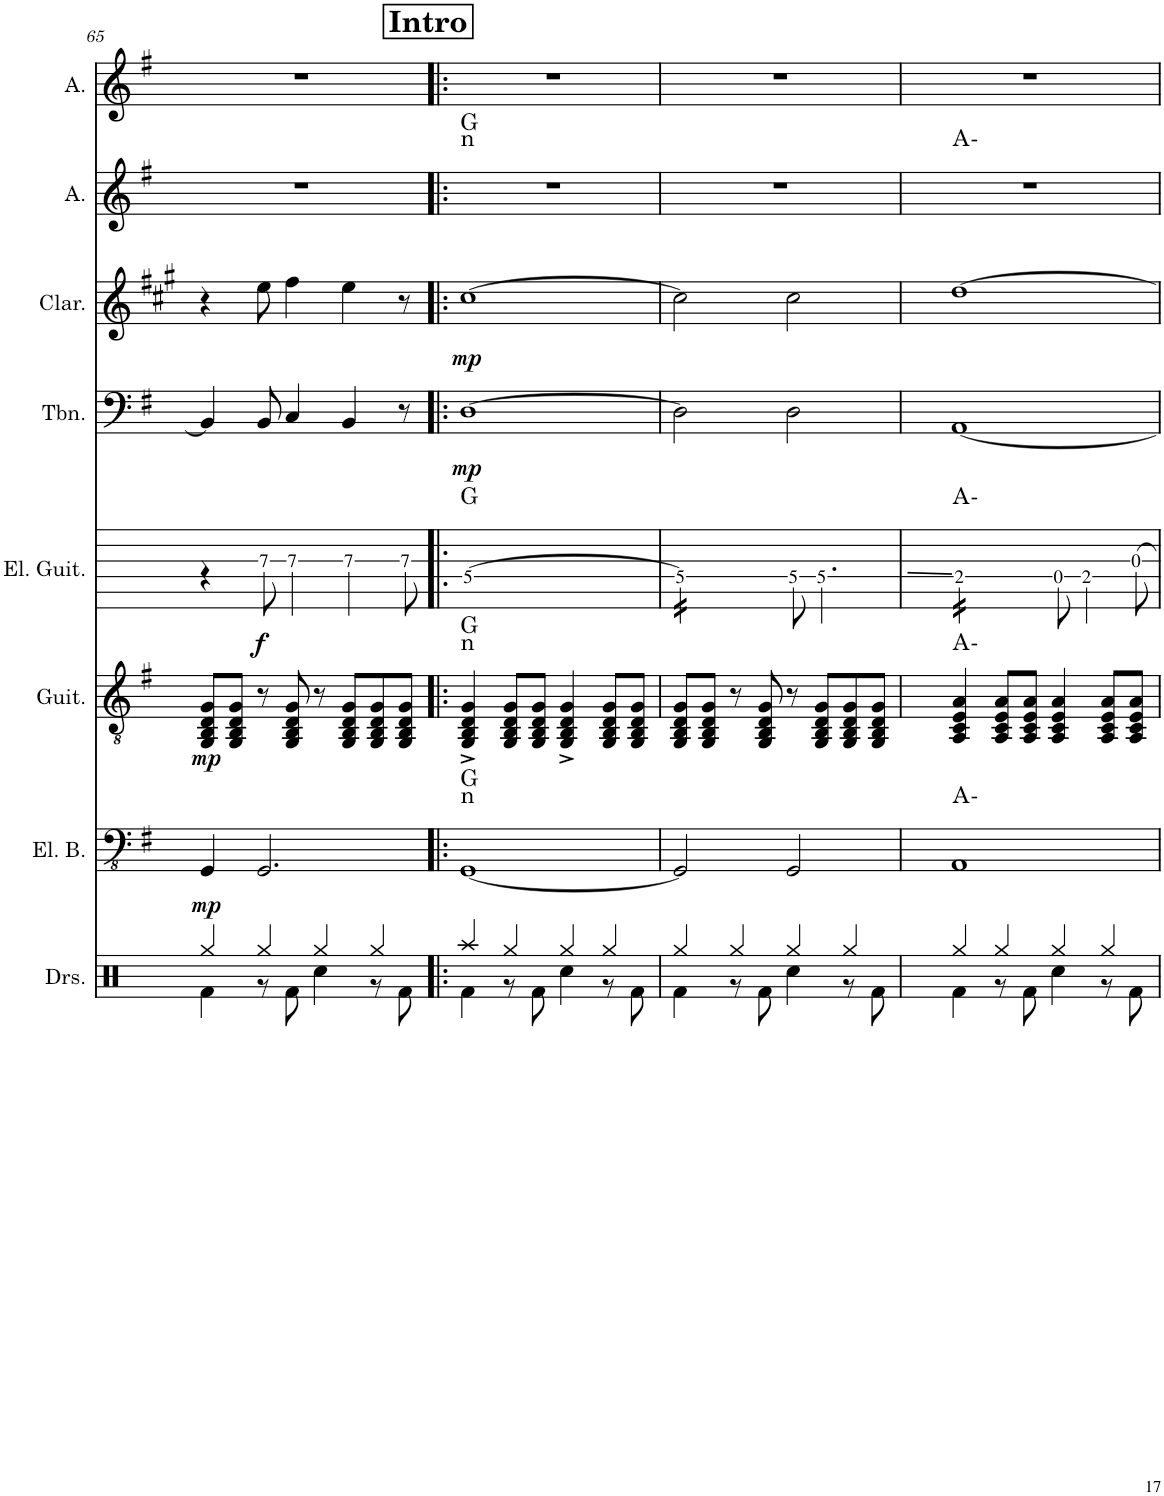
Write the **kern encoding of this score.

**kern	**kern	**dynam	**harte	**kern	**dynam	**harte	**kern	**dynam	**harte	**kern	**dynam	**kern	**dynam	**kern	**harte	**kern
*part8	*part7	*part7	*part7	*part6	*part6	*part6	*part5	*part5	*part5	*part4	*part4	*part3	*part3	*part2	*part2	*part1
*staff8	*staff7	*staff7	*	*staff6	*staff6	*	*staff5	*staff5	*	*staff4	*staff4	*staff3	*staff3	*staff2	*	*staff1
*I"Drumset	*I"Electric Bass	*	*	*I"Acoustic Guitar	*	*	*I"Electric Guitar	*	*	*I"Trombone	*	*I"Clarinette	*	*I"Alto	*	*I"Alto
*I'Drs.	*I'El. B.	*	*	*I'Guit.	*	*	*I'El. Guit.	*	*	*I'Tbn.	*	*I'Clar.	*	*I'A.	*	*I'A.
!!LO:PB:g=z
*clefX	*clefFv4	*	*	*clefGv2	*	*	*	*	*	*clefF4	*	*clefG2	*	*clefG2	*	*clefG2
*	*	*	*	*	*	*	*	*	*	*	*	*Trd1c2	*	*	*	*
*k[]	*k[f#]	*	*	*k[f#]	*	*	*k[f#]	*	*	*k[f#]	*	*k[f#c#g#]	*	*k[f#]	*	*k[f#]
*M4/4	*M4/4	*	*	*M4/4	*	*	*M4/4	*	*	*M4/4	*	*M4/4	*	*M4/4	*	*M4/4
=65	=65	=65	=65	=65	=65	=65	=65	=65	=65	=65	=65	=65	=65	=65	=65	=65
*^	*	*	*	*	*	*	*	*	*	*	*	*	*	*	*	*
!	!	!	!LO:DY:b	!	!	!LO:DY:b	!	!	!	!	!	!	!	!	!	!	!
4Rgg/	4Rf\	4GGG/	mp	.	8GG/ 8BB/ 8D/ 8G/L	mp	.	4r	.	.	4BB/]	.	4r	.	1r	.	1r
.	.	.	.	.	8GG/ 8BB/ 8D/ 8G/J	.	.	.	.	.	.	.	.	.	.	.	.
!	!	!	!	!	!	!	!	!	!LO:DY:b	!	!	!	!	!	!	!	!
4Rgg/	8r	2.GGG/	.	.	8r	.	.	8d\	f	.	8BB/	.	8ee\	.	.	.	.
.	8Rf\	.	.	.	8GG/ 8BB/ 8D/ 8G/	.	.	4d\	.	.	4C/	.	4ff#\	.	.	.	.
4Rgg/	4Rcc\	.	.	.	8r	.	.	.	.	.	.	.	.	.	.	.	.
.	.	.	.	.	8GG/ 8BB/ 8D/ 8G/L	.	.	4d\	.	.	4BB/	.	4ee\	.	.	.	.
4Rgg/	8r	.	.	.	8GG/ 8BB/ 8D/ 8G/	.	.	.	.	.	.	.	.	.	.	.	.
.	8Rf\	.	.	.	8GG/ 8BB/ 8D/ 8G/J	.	.	8d\	.	.	8r	.	8r	.	.	.	.
!!LO:REH:place=s1:a:B:cj:fs=14:t=Intro
=66!|:	=66!|:	=66!|:	=66!|:	=66!|:	=66!|:	=66!|:	=66!|:	=66!|:	=66!|:	=66!|:	=66!|:	=66!|:	=66!|:	=66!|:	=66!|:	=66!|:	=66!|:
!	!	!	!	!LO:H:n=1:kt=n	!	!	!LO:H:n=1:kt=n	!	!	!	!	!LO:DY:b	!	!LO:DY:b	!	!LO:H:n=1:kt=n	!
4Raa/	4Rf\	[1GGG	.	N G:maj	4GG/^ 4BB/^ 4D/^ 4G/^	.	N G:maj	[1G	.	G:maj	[1D	mp	[1cc#	mp	1r	N G:maj	1r
4Rgg/	8r	.	.	.	8GG/ 8BB/ 8D/ 8G/L	.	.	.	.	.	.	.	.	.	.	.	.
.	8Rf\	.	.	.	8GG/ 8BB/ 8D/ 8G/J	.	.	.	.	.	.	.	.	.	.	.	.
4Rgg/	4Rcc\	.	.	.	4GG/^ 4BB/^ 4D/^ 4G/^	.	.	.	.	.	.	.	.	.	.	.	.
4Rgg/	8r	.	.	.	8GG/ 8BB/ 8D/ 8G/L	.	.	.	.	.	.	.	.	.	.	.	.
.	8Rf\	.	.	.	8GG/ 8BB/ 8D/ 8G/J	.	.	.	.	.	.	.	.	.	.	.	.
=67	=67	=67	=67	=67	=67	=67	=67	=67	=67	=67	=67	=67	=67	=67	=67	=67	=67
4Rgg/	4Rf\	2GGG/]	.	.	8GG/ 8BB/ 8D/ 8G/L	.	.	2G\]	.	.	2D\]	.	2cc#\]	.	1r	.	1r
.	.	.	.	.	8GG/ 8BB/ 8D/ 8G/J	.	.	.	.	.	.	.	.	.	.	.	.
4Rgg/	8r	.	.	.	8r	.	.	.	.	.	.	.	.	.	.	.	.
.	8Rf\	.	.	.	8GG/ 8BB/ 8D/ 8G/	.	.	.	.	.	.	.	.	.	.	.	.
4Rgg/	4Rcc\	2GGG/	.	.	8r	.	.	8G\	.	.	2D\	.	2cc#\	.	.	.	.
.	.	.	.	.	8GG/ 8BB/ 8D/ 8G/L	.	.	4.G\	.	.	.	.	.	.	.	.	.
4Rgg/	8r	.	.	.	8GG/ 8BB/ 8D/ 8G/	.	.	.	.	.	.	.	.	.	.	.	.
.	8Rf\	.	.	.	8GG/ 8BB/ 8D/ 8G/J	.	.	.	.	.	.	.	.	.	.	.	.
=68	=68	=68	=68	=68	=68	=68	=68	=68	=68	=68	=68	=68	=68	=68	=68	=68	=68
4Rgg/	4Rf\	1AAA	.	A:min	4AA/ 4C/ 4E/ 4A/	.	A:min	2E\	.	A:min	[1AA	.	[1dd	.	1r	A:min	1r
4Rgg/	8r	.	.	.	8AA/ 8C/ 8E/ 8A/L	.	.	.	.	.	.	.	.	.	.	.	.
.	8Rf\	.	.	.	8AA/ 8C/ 8E/ 8A/J	.	.	.	.	.	.	.	.	.	.	.	.
4Rgg/	4Rcc\	.	.	.	4AA/ 4C/ 4E/ 4A/	.	.	8D\	.	.	.	.	.	.	.	.	.
.	.	.	.	.	.	.	.	4E\	.	.	.	.	.	.	.	.	.
4Rgg/	8r	.	.	.	8AA/ 8C/ 8E/ 8A/L	.	.	.	.	.	.	.	.	.	.	.	.
.	8Rf\	.	.	.	8AA/ 8C/ 8E/ 8A/J	.	.	[8G\	.	.	.	.	.	.	.	.	.
*v	*v	*	*	*	*	*	*	*	*	*	*	*	*	*	*	*	*
=	=	=	=	=	=	=	=	=	=	=	=	=	=	=	=	=
*-	*-	*-	*-	*-	*-	*-	*-	*-	*-	*-	*-	*-	*-	*-	*-	*-
